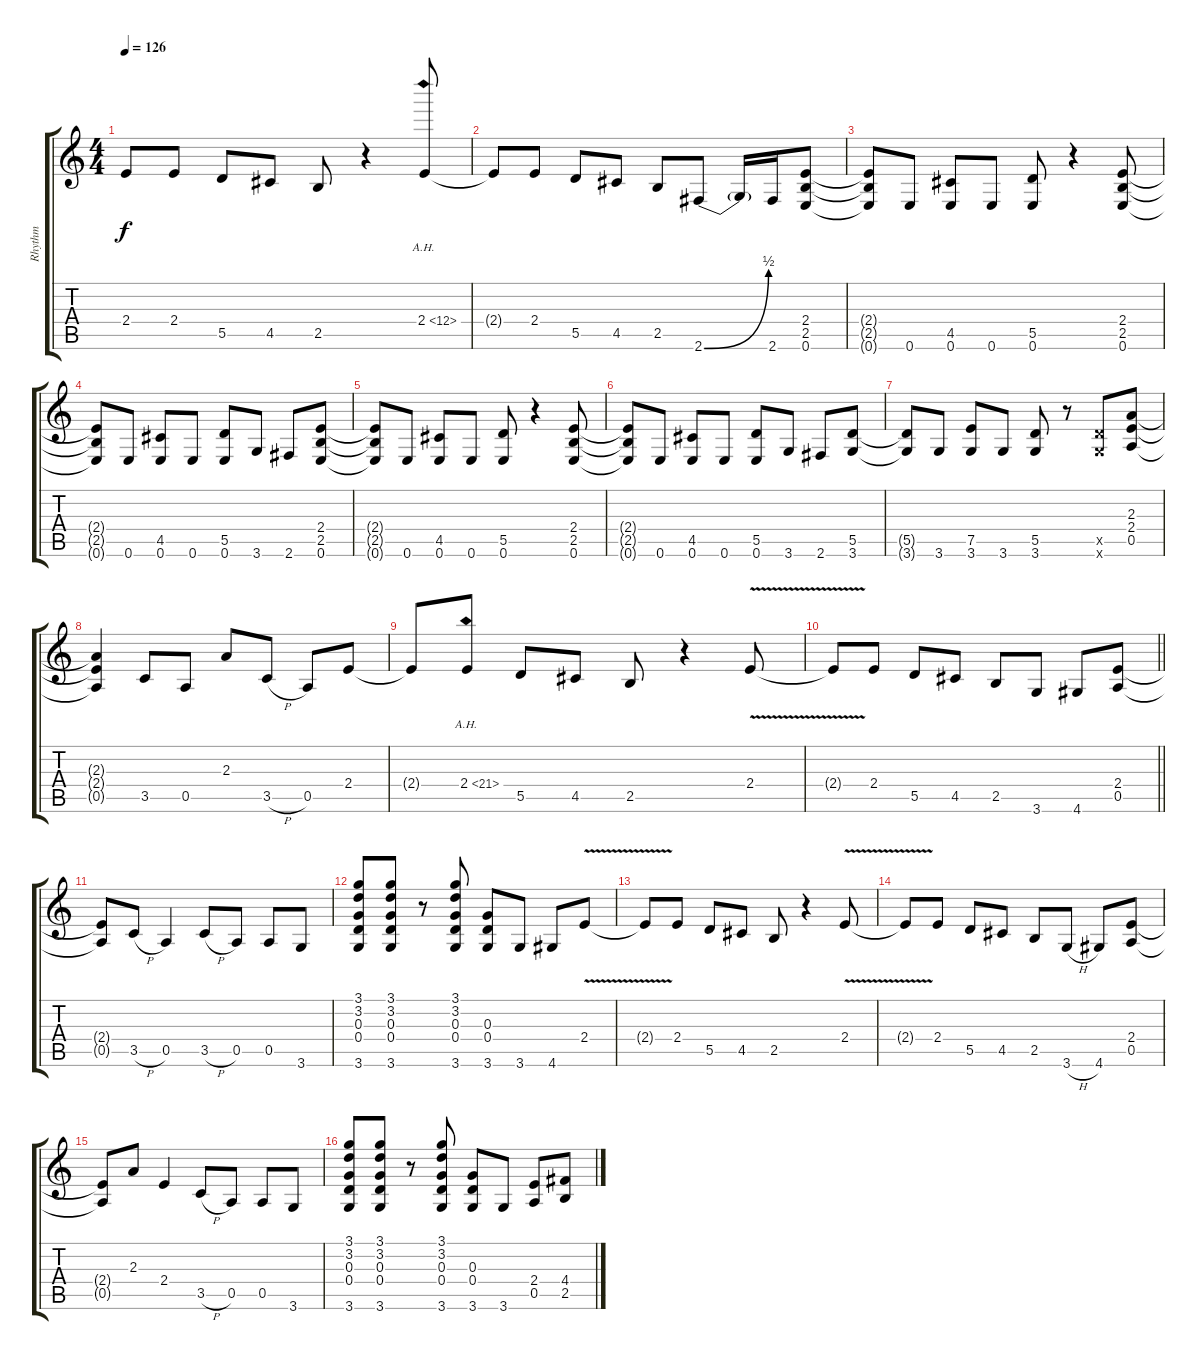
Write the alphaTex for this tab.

\track ("Rhythm" "Rhythm") {instrument overdrivenguitar}
\staff {score tabs}
\tuning (E4 B3 G3 D3 A2 E2) {hide}
\ts (4 4)
\tempo 126
\clef g2
\ks c
2.4{t}.8{dy f} 2.4.8 5.5.8 4.5.8 2.5.8 r.4 2.4{ah 10}.8 |
2.4{t}.8 2.4.8 5.5.8 4.5.8 2.5.8 2.6{be (bend 0 0 60 2)}.8 2.6{t}.16 2.6.16 (2.4 2.5 0.6).8 |
(2.4{t} 2.5{t} 0.6{t}).8 0.6.8 (4.5 0.6).8 0.6.8 (5.5 0.6).8 r.4 (2.4 2.5 0.6).8 |
(2.4{t} 2.5{t} 0.6{t}).8 0.6.8 (4.5 0.6).8 0.6.8 (5.5 0.6).8 3.6.8 2.6.8 (2.4 2.5 0.6).8 |
(2.4{t} 2.5{t} 0.6{t}).8 0.6.8 (4.5 0.6).8 0.6.8 (5.5 0.6).8 r.4 (2.4 2.5 0.6).8 |
(2.4{t} 2.5{t} 0.6{t}).8 0.6.8 (4.5 0.6).8 0.6.8 (5.5 0.6).8 3.6.8 2.6.8 (5.5 3.6).8 |
(5.5{t} 3.6{t}).8 3.6.8 (7.5 3.6).8 3.6.8 (5.5 3.6).8 r.8 (5.5{x} 3.6{x}).8 (2.3 2.4 0.5).8 |
(2.3{t} 2.4{t} 0.5{t}).4 3.5.8 0.5.8 2.3.8 3.5{h}.8 0.5.8 2.4.8 |
2.4{t}.8 2.4{ah 19}.8 5.5.8 4.5.8 2.5.8 r.4 2.4{v}.8 |
\barLineRight lightlight
2.4{v t}.8 2.4.8 5.5.8 4.5.8 2.5.8 3.6.8 4.6.8 (2.4 0.5).8 |
(2.4{t} 0.5{t}).8 3.5{h}.8 0.5.4 3.5{h}.8 0.5.8 0.5.8 3.6.8 |
(3.1 3.2 0.3 0.4 3.6).8 (3.1 3.2 0.3 0.4 3.6).8 r.8 (3.1 3.2 0.3 0.4 3.6).8 (0.3 0.4 3.6).8 3.6.8 4.6.8 2.4{v}.8 |
2.4{v t}.8 2.4.8 5.5.8 4.5.8 2.5.8 r.4 2.4{v}.8 |
2.4{v t}.8 2.4.8 5.5.8 4.5.8 2.5.8 3.6{h}.8 4.6.8 (2.4 0.5).8 |
(2.4{t} 0.5{t}).8 2.3.8 2.4.4 3.5{h}.8 0.5.8 0.5.8 3.6.8 |
(3.1 3.2 0.3 0.4 3.6).8 (3.1 3.2 0.3 0.4 3.6).8 r.8 (3.1 3.2 0.3 0.4 3.6).8 (0.3 0.4 3.6).8 3.6.8 (2.4 0.5).8 (4.4 2.5).8
